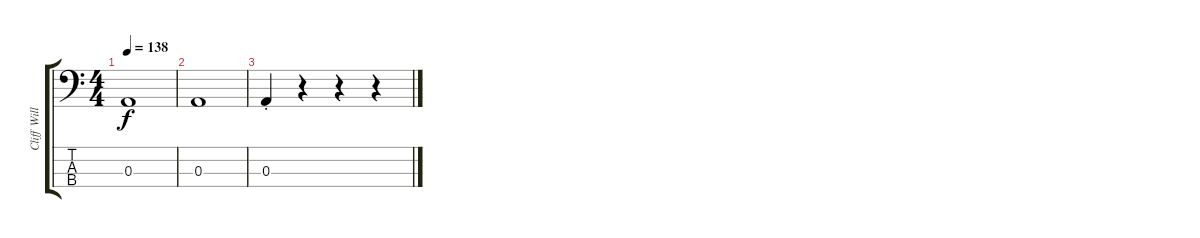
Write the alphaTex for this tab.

\track ("Cliff Williams" "Cliff Will") {instrument electricbasspick}
\staff {score tabs}
\tuning (G2 D2 A1 E1) {hide}
\ts (4 4)
\tempo 138
\clef f4
\ks c
0.3{t}.1{dy f} |
0.3.1 |
0.3{st}.4 r.4 r.4 r.4
